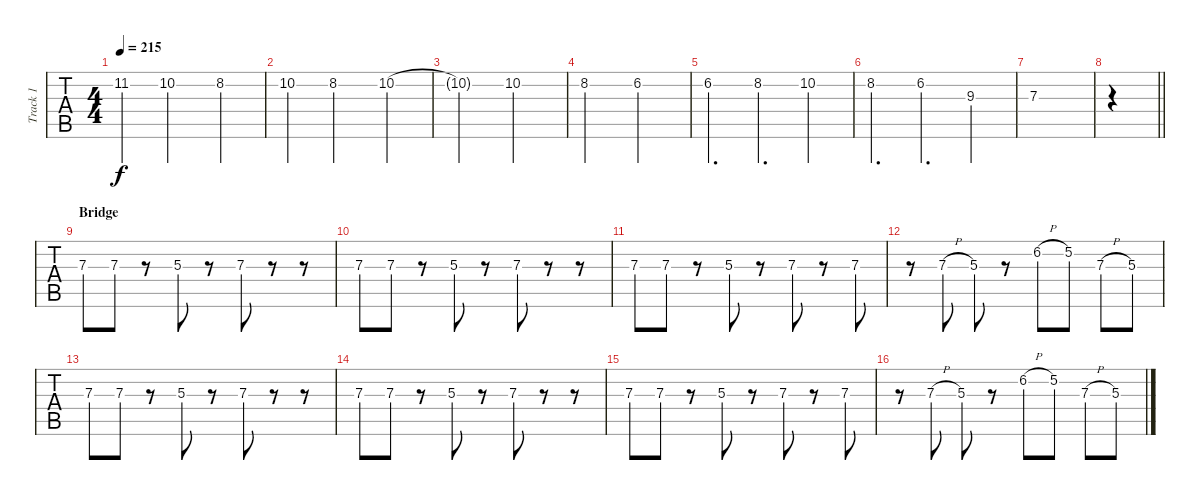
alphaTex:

\track ("Track 1" "Track 1") {instrument distortionguitar}
\staff {tabs}
\tuning (C4 G3 Eb3 Bb2 F2 Bb1) {hide}
\ts (4 4)
\tempo 215
\clef f4
\ks c
11.2{t}.4{dy f} 10.2.2 8.2.4 |
10.2.4 8.2.2 10.2.4 |
10.2{t}.2 10.2.2 |
8.2.2 6.2.2 |
6.2.4{d} 8.2.4{d} 10.2.4 |
8.2.4{d} 6.2.4{d} 9.3.4 |
7.3.1 |
\barLineRight lightlight
|
\section ("" "Bridge")
7.3.8 7.3.8 r.8 5.3.8 r.8 7.3.8 r.8 r.8 |
7.3.8 7.3.8 r.8 5.3.8 r.8 7.3.8 r.8 r.8 |
7.3.8 7.3.8 r.8 5.3.8 r.8 7.3.8 r.8 7.3.8 |
r.8 7.3{h}.8 5.3.8 r.8 6.2{h}.8 5.2.8 7.3{h}.8 5.3.8 |
7.3.8 7.3.8 r.8 5.3.8 r.8 7.3.8 r.8 r.8 |
7.3.8 7.3.8 r.8 5.3.8 r.8 7.3.8 r.8 r.8 |
7.3.8 7.3.8 r.8 5.3.8 r.8 7.3.8 r.8 7.3.8 |
r.8 7.3{h}.8 5.3.8 r.8 6.2{h}.8 5.2.8 7.3{h}.8 5.3.8
